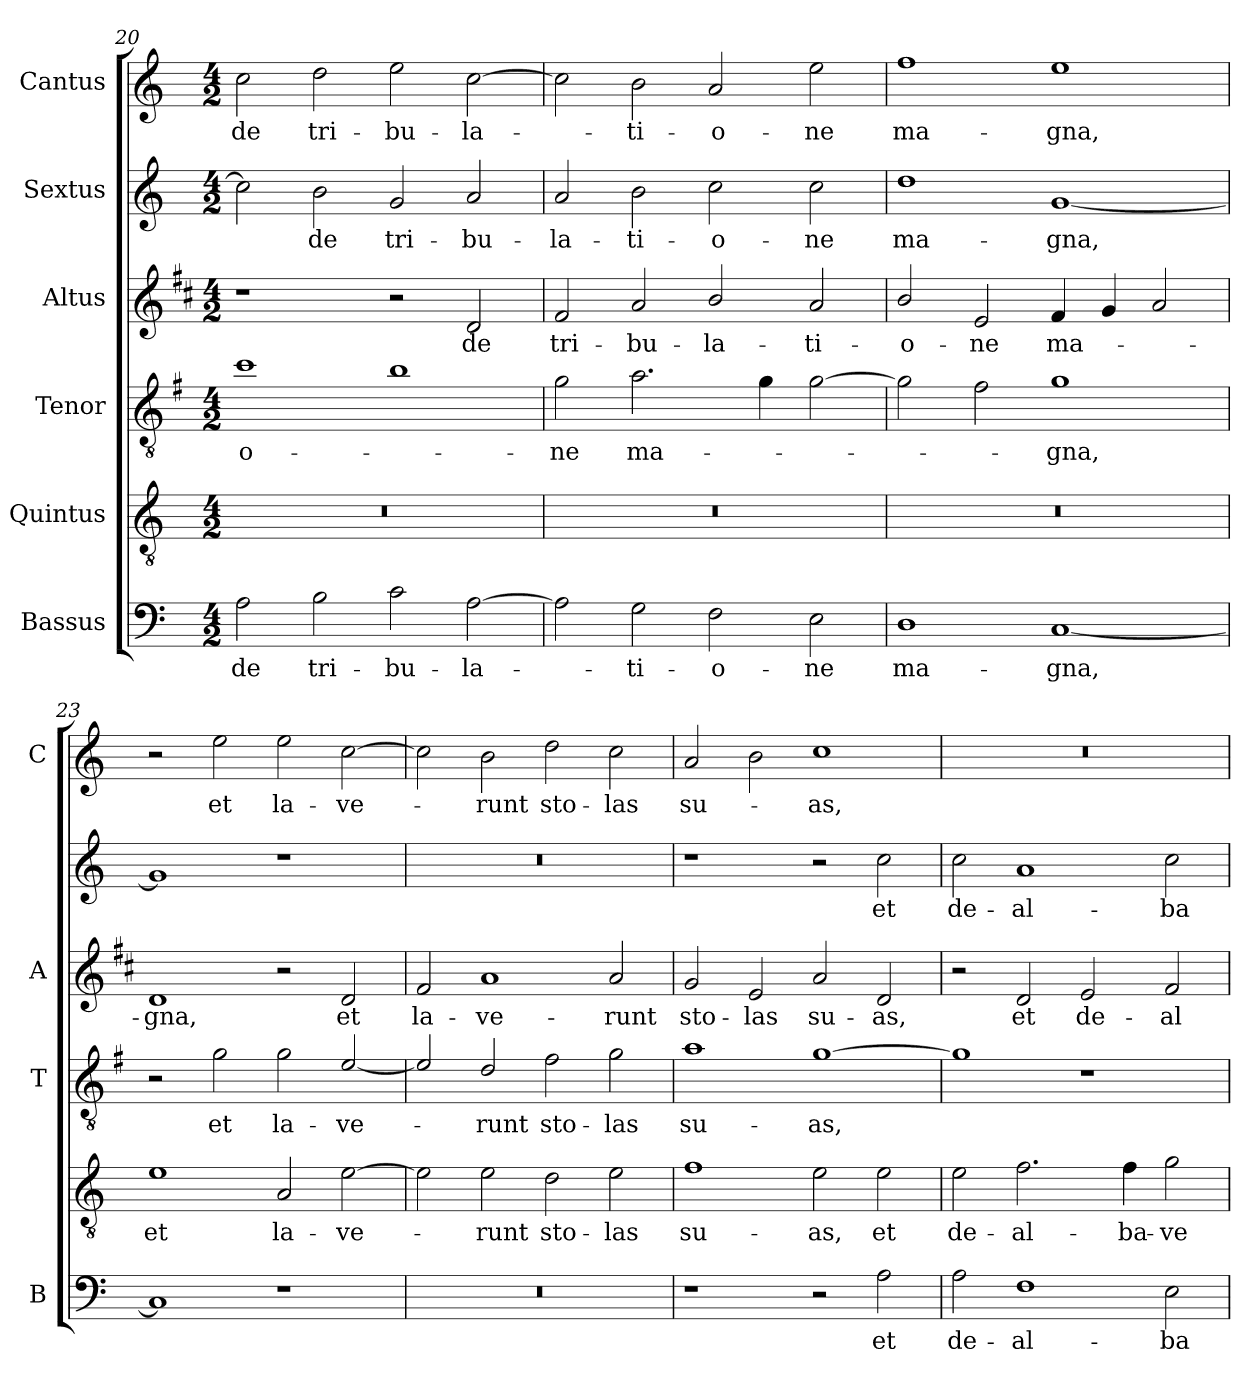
**kern	**text	**kern	**text	**kern	**text	**kern	**text	**kern	**text	**kern	**text
*part6	*part6	*part5	*part5	*part4	*part4	*part3	*part3	*part2	*part2	*part1	*part1
*staff6	*staff6	*staff5	*staff5	*staff4	*staff4	*staff3	*staff3	*staff2	*staff2	*staff1	*staff1
*I"Bassus	*	*I"Quintus	*	*I"Tenor	*	*I"Altus	*	*I"Sextus	*	*I"Cantus	*
*I'B	*	*	*	*I'T	*	*I'A	*	*	*	*I'C	*
*clefF4	*	*clefGv2	*	*clefGv2	*	*clefG2	*	*clefG2	*	*clefG2	*
*	*	*	*	*ITrd4c7	*	*ITrd1c2	*	*	*	*	*
*k[]	*	*k[]	*	*k[]	*	*k[]	*	*k[]	*	*k[]	*
*C:	*	*C:	*	*C:	*	*C:	*	*C:	*	*C:	*
*M4/2	*	*M4/2	*	*M4/2	*	*M4/2	*	*M4/2	*	*M4/2	*
=20	=20	=20	=20	=20	=20	=20	=20	=20	=20	=20	=20
!	!LO:LY:b	!	!	!	!LO:LY:b	!	!	!	!	!	!LO:LY:b
2A\	de	0r	.	1f	-o-	1r	.	2cc\]	.	2cc\	de
!	!LO:LY:b	!	!	!	!	!	!	!	!LO:LY:b	!	!LO:LY:b
2B\	tri-	.	.	.	.	.	.	2b\	de	2dd\	tri-
!	!LO:LY:b	!	!	!	!	!	!	!	!LO:LY:b	!	!LO:LY:b
2c\	-bu-	.	.	1e	.	2r	.	2g/	tri-	2ee\	-bu-
!	!LO:LY:b	!	!	!	!	!	!LO:LY:b	!	!LO:LY:b	!	!LO:LY:b
[2A\	-la-	.	.	.	.	2c/	de	2a/	-bu-	[2cc\	-la-
=21	=21	=21	=21	=21	=21	=21	=21	=21	=21	=21	=21
!	!	!	!	!	!LO:LY:b	!	!LO:LY:b	!	!LO:LY:b	!	!
2A\]	.	0r	.	2c\	-ne	2e/	tri-	2a/	-la-	2cc\]	.
!	!LO:LY:b	!	!	!	!LO:LY:b	!	!LO:LY:b	!	!LO:LY:b	!	!LO:LY:b
2G\	-ti-	.	.	2.d\	ma-	2g/	-bu-	2b\	-ti-	2b\	-ti-
!	!LO:LY:b	!	!	!	!	!	!LO:LY:b	!	!LO:LY:b	!	!LO:LY:b
2F\	-o-	.	.	.	.	2a/	-la-	2cc\	-o-	2a/	-o-
.	.	.	.	4c\	.	.	.	.	.	.	.
!	!LO:LY:b	!	!	!	!	!	!LO:LY:b	!	!LO:LY:b	!	!LO:LY:b
2E\	-ne	.	.	[2c\	.	2g/	-ti-	2cc\	-ne	2ee\	-ne
=22	=22	=22	=22	=22	=22	=22	=22	=22	=22	=22	=22
!	!LO:LY:b	!	!	!	!	!	!LO:LY:b	!	!LO:LY:b	!	!LO:LY:b
1D	ma-	0r	.	2c\]	.	2a/	-o-	1dd	ma-	1ff	ma-
!	!	!	!	!	!	!	!LO:LY:b	!	!	!	!
.	.	.	.	2B\	.	2d/	-ne	.	.	.	.
!	!LO:LY:b	!	!	!	!LO:LY:b	!	!LO:LY:b	!	!LO:LY:b	!	!LO:LY:b
[1C	-gna,	.	.	1c	-gna,	4e/	ma-	[1g	-gna,	1ee	-gna,
.	.	.	.	.	.	4f/	.	.	.	.	.
.	.	.	.	.	.	2g/	.	.	.	.	.
=23	=23	=23	=23	=23	=23	=23	=23	=23	=23	=23	=23
!	!	!	!LO:LY:b	!	!	!	!LO:LY:b	!	!	!	!
1C]	.	1e	et	2r	.	1c	-gna,	1g]	.	2r	.
!	!	!	!	!	!LO:LY:b	!	!	!	!	!	!LO:LY:b
.	.	.	.	2c\	et	.	.	.	.	2ee\	et
!	!	!	!LO:LY:b	!	!LO:LY:b	!	!	!	!	!	!LO:LY:b
1r	.	2A/	la-	2c\	la-	2r	.	1r	.	2ee\	la-
!	!	!	!LO:LY:b	!	!LO:LY:b	!	!LO:LY:b	!	!	!	!LO:LY:b
.	.	[2e\	-ve-	[2A/	-ve-	2c/	et	.	.	[2cc\	-ve-
!!LO:LB:g=z
=24	=24	=24	=24	=24	=24	=24	=24	=24	=24	=24	=24
!	!	!	!	!	!	!	!LO:LY:b	!	!	!	!
0r	.	2e\]	.	2A/]	.	2e/	la-	0r	.	2cc\]	.
!	!	!	!LO:LY:b	!	!LO:LY:b	!	!LO:LY:b	!	!	!	!LO:LY:b
.	.	2e\	-runt	2G/	-runt	1g	-ve-	.	.	2b\	-runt
!	!	!	!LO:LY:b	!	!LO:LY:b	!	!	!	!	!	!LO:LY:b
.	.	2d\	sto-	2B\	sto-	.	.	.	.	2dd\	sto-
!	!	!	!LO:LY:b	!	!LO:LY:b	!	!LO:LY:b	!	!	!	!LO:LY:b
.	.	2e\	-las	2c\	-las	2g/	-runt	.	.	2cc\	-las
=25	=25	=25	=25	=25	=25	=25	=25	=25	=25	=25	=25
!	!	!	!LO:LY:b	!	!LO:LY:b	!	!LO:LY:b	!	!	!	!LO:LY:b
1r	.	1f	su-	1d	su-	2f/	sto-	1r	.	2a/	su-
!	!	!	!	!	!	!	!LO:LY:b	!	!	!	!
.	.	.	.	.	.	2d/	-las	.	.	2b\	.
!	!	!	!LO:LY:b	!	!LO:LY:b	!	!LO:LY:b	!	!	!	!LO:LY:b
2r	.	2e\	-as,	[1c	-as,	2g/	su-	2r	.	1cc	-as,
!	!LO:LY:b	!	!LO:LY:b	!	!	!	!LO:LY:b	!	!LO:LY:b	!	!
2A\	et	2e\	et	.	.	2c/	-as,	2cc\	et	.	.
=26	=26	=26	=26	=26	=26	=26	=26	=26	=26	=26	=26
!	!LO:LY:b	!	!LO:LY:b	!	!	!	!	!	!LO:LY:b	!	!
2A\	de-	2e\	de-	1c]	.	2r	.	2cc\	de-	0r	.
!	!LO:LY:b	!	!LO:LY:b	!	!	!	!LO:LY:b	!	!LO:LY:b	!	!
1F	-al-	2.f\	-al-	.	.	2c/	et	1a	-al-	.	.
!	!	!	!	!	!	!	!LO:LY:b	!	!	!	!
.	.	.	.	1r	.	2d/	de-	.	.	.	.
!	!	!	!LO:LY:b	!	!	!	!	!	!	!	!
.	.	4f\	-ba-	.	.	.	.	.	.	.	.
!	!LO:LY:b	!	!LO:LY:b	!	!	!	!LO:LY:b	!	!LO:LY:b	!	!
2E\	-ba-	2g\	-ve-	.	.	2e/	-al-	2cc\	-ba-	.	.
=	=	=	=	=	=	=	=	=	=	=	=
*-	*-	*-	*-	*-	*-	*-	*-	*-	*-	*-	*-
